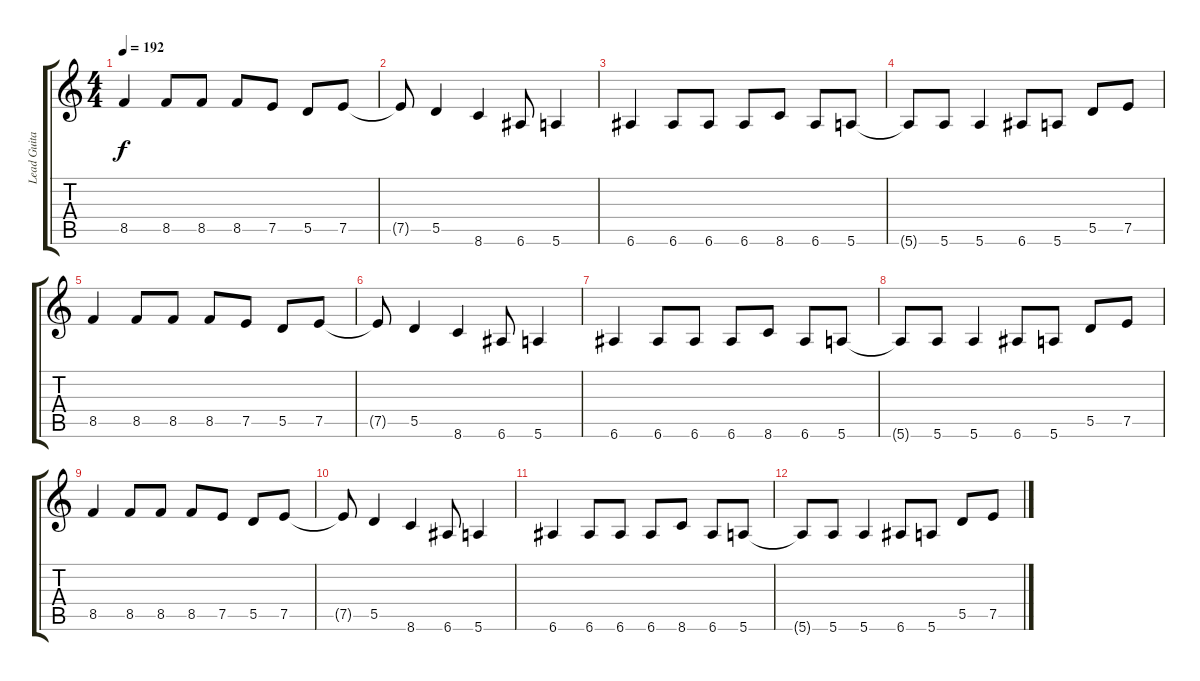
\track ("Lead Guitar" "Lead Guita") {instrument distortionguitar}
\staff {score tabs}
\tuning (E4 B3 G3 D3 A2 E2) {hide}
\ts (4 4)
\tempo 192
\clef g2
\ks c
8.5.4{dy f} 8.5.8 8.5.8 8.5.8 7.5.8 5.5.8 7.5.8 |
7.5{t}.8 5.5.4 8.6.4 6.6.8 5.6.4 |
6.6.4 6.6.8 6.6.8 6.6.8 8.6.8 6.6.8 5.6.8 |
5.6{t}.8 5.6.8 5.6.4 6.6.8 5.6.8 5.5.8 7.5.8 |
8.5.4 8.5.8 8.5.8 8.5.8 7.5.8 5.5.8 7.5.8 |
7.5{t}.8 5.5.4 8.6.4 6.6.8 5.6.4 |
6.6.4 6.6.8 6.6.8 6.6.8 8.6.8 6.6.8 5.6.8 |
5.6{t}.8 5.6.8 5.6.4 6.6.8 5.6.8 5.5.8 7.5.8 |
8.5.4 8.5.8 8.5.8 8.5.8 7.5.8 5.5.8 7.5.8 |
7.5{t}.8 5.5.4 8.6.4 6.6.8 5.6.4 |
6.6.4 6.6.8 6.6.8 6.6.8 8.6.8 6.6.8 5.6.8 |
5.6{t}.8 5.6.8 5.6.4 6.6.8 5.6.8 5.5.8 7.5.8
